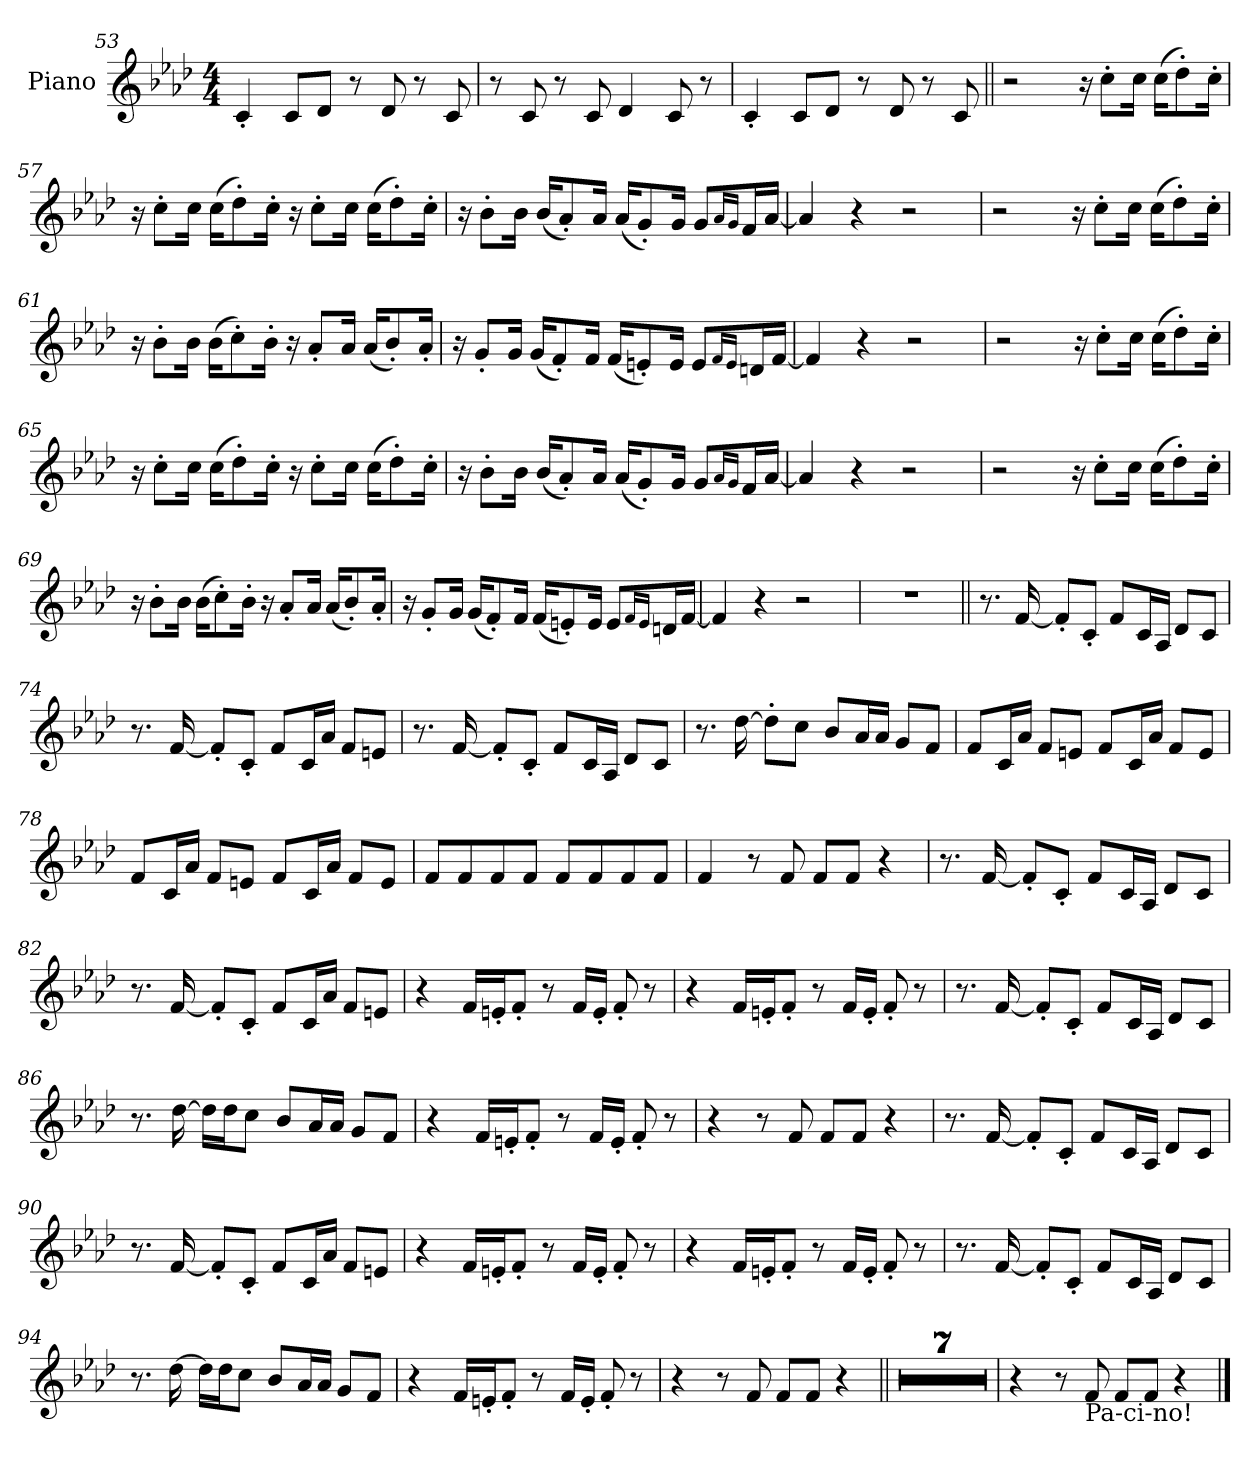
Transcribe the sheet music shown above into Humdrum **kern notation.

**kern
*part1
*staff1
*I"Piano
*I'Pno.
*clefG2
*k[b-e-a-d-]
*M4/4
=53
4c'!
8c!L
8d-!J
8r
8d-!
8r
8c!
=54
8r
8c!
8r
8c!
4d-!
8c!
8r
=55
4c'!
8c!L
8d-!J
8r
8d-!
8r
8c!
=56||
2r
16r
8cc'L
16ccJk
(>16ccKL
8dd-')
16cc'Jk
=57
16r
8cc'L
16ccJk
(>16ccKL
8dd-')
16cc'Jk
16r
8cc'L
16ccJk
(>16ccKL
8dd-')
16cc'Jk
=58
16r
8b-'L
16b-Jk
(<16b-KL
8a-')
16a-Jk
(<16a-KL
8g')
16gJk
8gL
16qa-LL
16qgJJ
16fL
[16a-JJ
=59
4a-]
4r
2r
=60
2r
16r
8cc'L
16ccJk
(>16ccKL
8dd-')
16cc'Jk
=61
16r
8b-'L
16b-Jk
(>16b-KL
8cc')
16b-'Jk
16r
8a-'L
16a-Jk
(<16a-KL
8b-')
16a-'Jk
=62
16r
8g'L
16gJk
(<16gKL
8f')
16fJk
(<16fKL
8en')
16eJk
8eL
16qfLL
16qeJJ
16dnL
[16fJJ
=63
4f]
4r
2r
=64
2r
16r
8cc'L
16ccJk
(>16ccKL
8dd-')
16cc'Jk
=65
16r
8cc'L
16ccJk
(>16ccKL
8dd-')
16cc'Jk
16r
8cc'L
16ccJk
(>16ccKL
8dd-')
16cc'Jk
=66
16r
8b-'L
16b-Jk
(<16b-KL
8a-')
16a-Jk
(<16a-KL
8g')
16gJk
8gL
16qa-LL
16qgJJ
16fL
[16a-JJ
=67
4a-]
4r
2r
=68
2r
16r
8cc'L
16ccJk
(>16ccKL
8dd-')
16cc'Jk
=69
16r
8b-'L
16b-Jk
(>16b-KL
8cc')
16b-'Jk
16r
8a-'L
16a-Jk
(<16a-KL
8b-')
16a-'Jk
=70
16r
8g'L
16gJk
(<16gKL
8f')
16fJk
(<16fKL
8en')
16eJk
8eL
16qfLL
16qeJJ
16dnL
[16fJJ
=71
4f]
4r
2r
=72
1r
=73||
8.r
[16f!
8f'!L]
8c'!J
8f!L
16c!L
16A-!JJ
8d-!L
8c!J
=74
8.r
[16f!
8f'!L]
8c'!J
8f!L
16c!L
16a-!JJ
8f!L
8en!J
=75
8.r
[16f!
8f'!L]
8c'!J
8f!L
16c!L
16A-!JJ
8d-!L
8c!J
=76
8.r
[16dd-!
8dd-'!L]
8cc!J
8b-!L
16a-!L
16a-!JJ
8g!L
8f!J
=77
8f!L
16c!L
16a-!JJ
8f!L
8en!J
8f!L
16c!L
16a-!JJ
8f!L
8e!J
=78
8f!L
16c!L
16a-!JJ
8f!L
8en!J
8f!L
16c!L
16a-!JJ
8f!L
8e!J
=79
8f!L
8f!
8f!
8f!J
8f!L
8f!
8f!
8f!J
=80
4f!
8r
8f!
8f!L
8f!J
4r
=81
8.r
[16f!
8f'!L]
8c'!J
8f!L
16c!L
16A-!JJ
8d-!L
8c!J
=82
8.r
[16f!
8f'!L]
8c'!J
8f!L
16c!L
16a-!JJ
8f!L
8en!J
=83
4r
16fLL
16en'J
8f'J
8r
16fLL
16e'JJ
8f'
8r
=84
4r
16fLL
16en'J
8f'J
8r
16fLL
16e'JJ
8f'
8r
=85
8.r
[16f!
8f'!L]
8c'!J
8f!L
16c!L
16A-!JJ
8d-!L
8c!J
=86
8.r
[16dd-!
16dd-!LL]
16dd-!J
8cc!J
8b-!L
16a-!L
16a-!JJ
8g!L
8f!J
=87
4r
16fLL
16en'J
8f'J
8r
16fLL
16e'JJ
8f'
8r
=88
4r
8r
8f!
8f!L
8f!J
4r
=89
8.r
[16f!
8f'!L]
8c'!J
8f!L
16c!L
16A-!JJ
8d-!L
8c!J
=90
8.r
[16f!
8f'!L]
8c'!J
8f!L
16c!L
16a-!JJ
8f!L
8en!J
=91
4r
16fLL
16en'J
8f'J
8r
16fLL
16e'JJ
8f'
8r
=92
4r
16fLL
16en'J
8f'J
8r
16fLL
16e'JJ
8f'
8r
=93
8.r
[16f!
8f'!L]
8c'!J
8f!L
16c!L
16A-!JJ
8d-!L
8c!J
=94
8.r
[16dd-!
16dd-!LL]
16dd-!J
8cc!J
8b-!L
16a-!L
16a-!JJ
8g!L
8f!J
=95
4r
16fLL
16en'J
8f'J
8r
16fLL
16e'JJ
8f'
8r
=96
4r
8r
8f!
8f!L
8f!J
4r
=97||
1r
=98
1r
=99
1r
=100
1r
=101
1r
=102
1r
=103
1r
=104
4r
8r
!LO:TX:b:t=Pa-ci-no!
8f!
8f!L
8f!J
4r
==
*-
